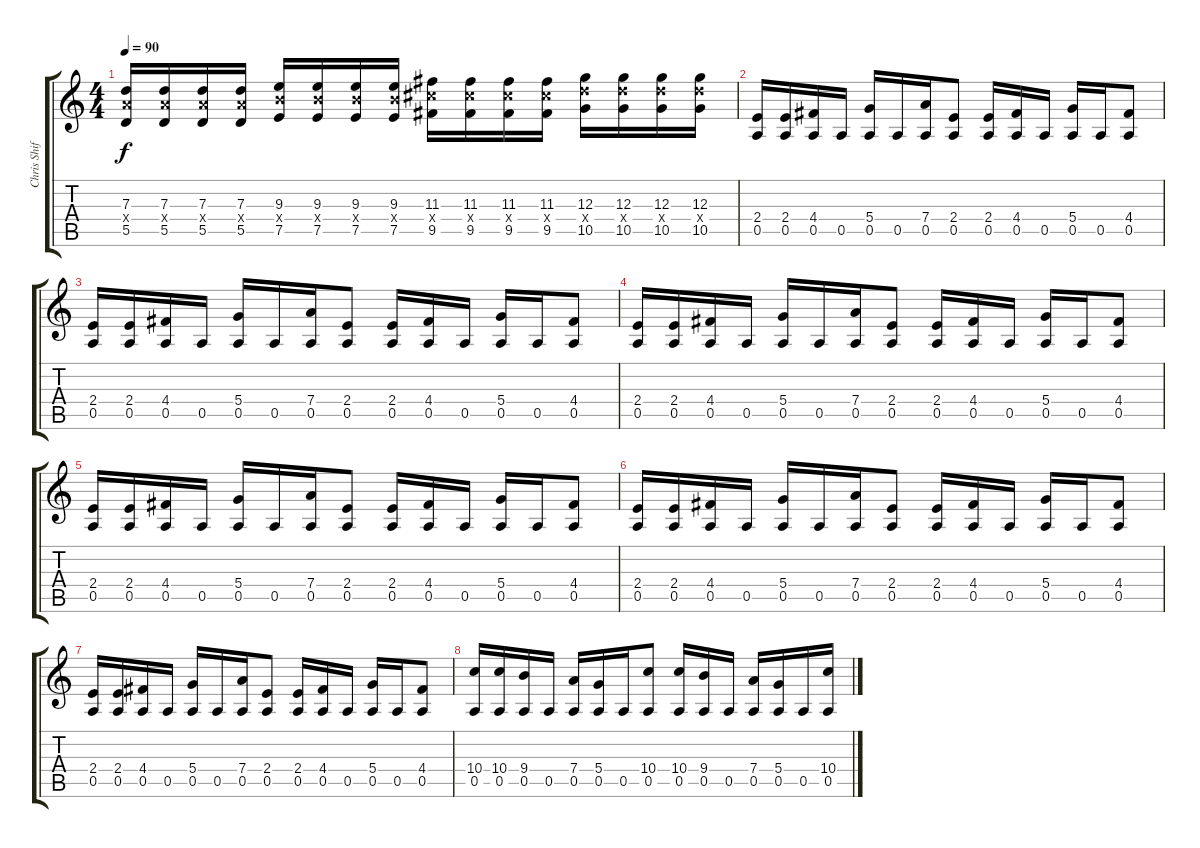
\track ("Chris Shifflet - Lead Guitar" "Chris Shif") {instrument electricguitarclean}
\staff {score tabs}
\tuning (E4 B3 G3 D3 A2 E2) {hide}
\ts (4 4)
\tempo 90
\clef g2
\ks c
(7.3 7.4{x} 5.5).16{dy f volume 13} (7.3 7.4{x} 5.5).16 (7.3 7.4{x} 5.5).16 (7.3 7.4{x} 5.5).16 (9.3 9.4{x} 7.5).16 (9.3 9.4{x} 7.5).16 (9.3 9.4{x} 7.5).16 (9.3 9.4{x} 7.5).16 (11.3 11.4{x} 9.5).16 (11.3 11.4{x} 9.5).16 (11.3 11.4{x} 9.5).16 (11.3 11.4{x} 9.5).16 (12.3 12.4{x} 10.5).16 (12.3 12.4{x} 10.5).16 (12.3 12.4{x} 10.5).16 (12.3 12.4{x} 10.5).16 |
(2.4 0.5).16{instrument overdrivenguitar} (2.4 0.5).16 (4.4 0.5).16 0.5.16 (5.4 0.5).16 0.5.16 (7.4 0.5).16 (2.4 0.5).8 (2.4 0.5).16 (4.4 0.5).16 0.5.16 (5.4 0.5).16 0.5.16 (4.4 0.5).8 |
(2.4 0.5).16 (2.4 0.5).16 (4.4 0.5).16 0.5.16 (5.4 0.5).16 0.5.16 (7.4 0.5).16 (2.4 0.5).8 (2.4 0.5).16 (4.4 0.5).16 0.5.16 (5.4 0.5).16 0.5.16 (4.4 0.5).8 |
(2.4 0.5).16 (2.4 0.5).16 (4.4 0.5).16 0.5.16 (5.4 0.5).16 0.5.16 (7.4 0.5).16 (2.4 0.5).8 (2.4 0.5).16 (4.4 0.5).16 0.5.16 (5.4 0.5).16 0.5.16 (4.4 0.5).8 |
(2.4 0.5).16 (2.4 0.5).16 (4.4 0.5).16 0.5.16 (5.4 0.5).16 0.5.16 (7.4 0.5).16 (2.4 0.5).8 (2.4 0.5).16 (4.4 0.5).16 0.5.16 (5.4 0.5).16 0.5.16 (4.4 0.5).8 |
(2.4 0.5).16 (2.4 0.5).16 (4.4 0.5).16 0.5.16 (5.4 0.5).16 0.5.16 (7.4 0.5).16 (2.4 0.5).8 (2.4 0.5).16 (4.4 0.5).16 0.5.16 (5.4 0.5).16 0.5.16 (4.4 0.5).8 |
(2.4 0.5).16 (2.4 0.5).16 (4.4 0.5).16 0.5.16 (5.4 0.5).16 0.5.16 (7.4 0.5).16 (2.4 0.5).8 (2.4 0.5).16 (4.4 0.5).16 0.5.16 (5.4 0.5).16 0.5.16 (4.4 0.5).8 |
(10.4 0.5).16 (10.4 0.5).16 (9.4 0.5).16 0.5.16 (7.4 0.5).16 (5.4 0.5).16 0.5.16 (10.4 0.5).8 (10.4 0.5).16 (9.4 0.5).16 0.5.16 (7.4 0.5).16 (5.4 0.5).16 0.5.16 (10.4 0.5).16
